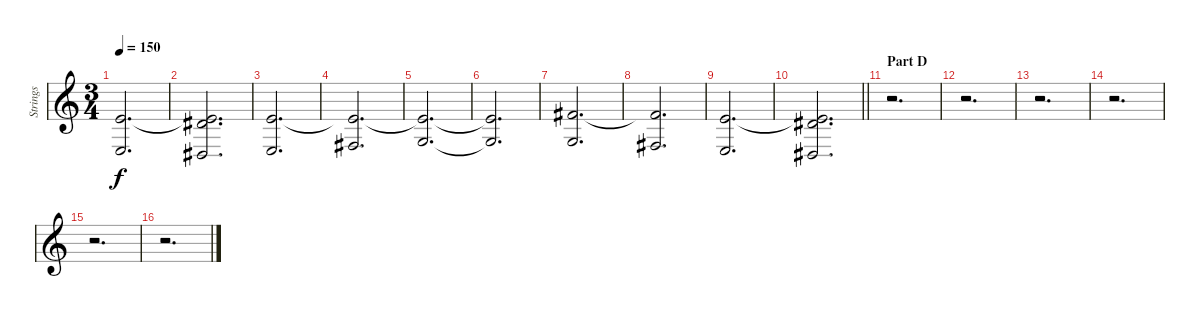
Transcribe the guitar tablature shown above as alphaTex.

\track ("Strings" "Strings") {instrument stringensemble1}
\staff {score}
\tuning (E4 B3 G3 D3 A2 E2) {hide}
\ts (3 4)
\tempo 150
\clef g2
\ks c
(0.1 2.4).2{d dy f} |
(0.1{t} 4.2 1.4).2{d} |
(0.1 2.4).2{d} |
(0.1{t} 4.4).2{d} |
(0.1{t} 5.4).2{d} |
(0.1{t} 5.4{t}).2{d} |
(2.1 5.4).2{d} |
(2.1{t} 4.4).2{d} |
(0.1 2.4).2{d} |
\barLineRight lightlight
(0.1{t} 4.2 1.4).2{d} |
\section ("" "Part D")
r.2{d} |
r.2{d} |
r.2{d} |
r.2{d} |
r.2{d} |
r.2{d}
